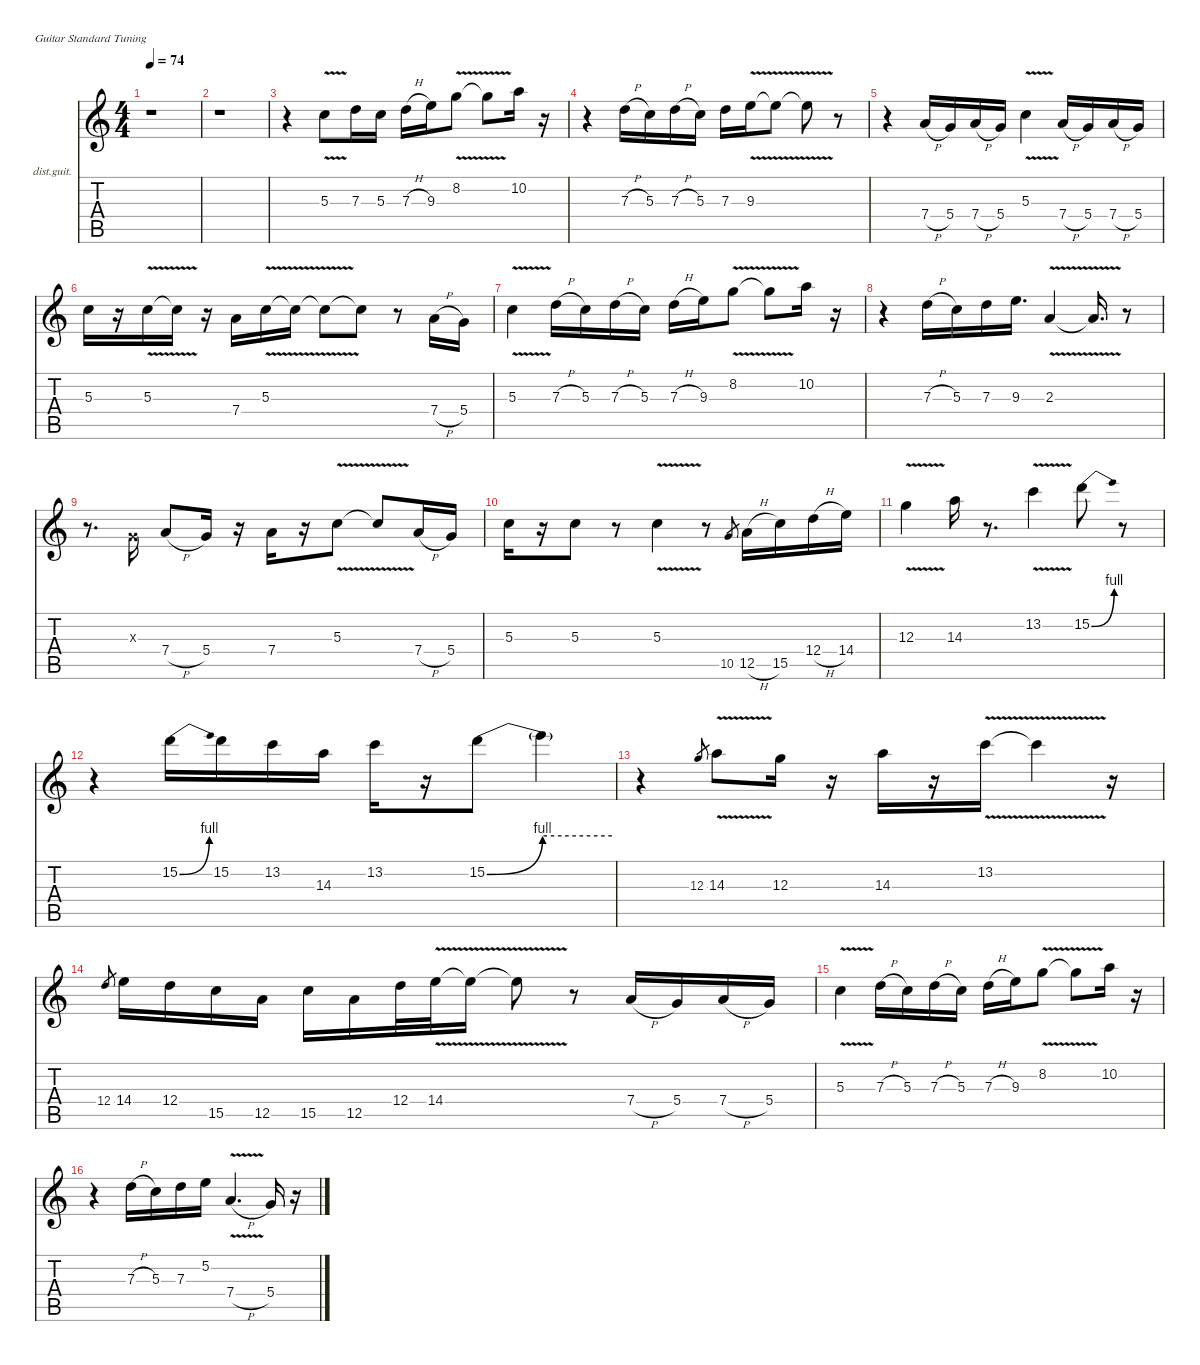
\defaultSystemsLayout 4
\hideDynamics
\bracketExtendMode nobrackets
\firstSystemTrackNameOrientation horizontal
\otherSystemsTrackNameOrientation horizontal
\track ("joe lead " "dist.guit.") {instrument distortionguitar}
\staff {score tabs}
\tuning (E4 B3 G3 D3 A2 E2)
\ts (4 4)
\beaming (8 2 2 2 2)
\tempo 74
\clef g2
\ks c
r.1{dy f instrument distortionguitar beam Down} |
r.1{beam Down} |
r.4{beam Down} 5.3{v}.8{beam Down} 7.3.16{beam Down} 5.3.16{beam Down} 7.3{h}.16{beam Down} 9.3.16{beam Down} 8.2{v}.8{beam Down} 8.2{v t}.8{beam Down} 10.2.16{beam Down} r.16{beam Down} |
r.4{beam Down} 7.3{h}.16{beam Down} 5.3.16{beam Down} 7.3{h}.16{beam Down} 5.3.16{beam Down} 7.3.16{beam Down} 9.3{v}.16{beam Down} 9.3{v t}.8{dy mf beam Down} 9.3{v t}.8{dy f beam Down} r.8{beam Down} |
r.4{beam Down} 7.4{h}.16{beam Up} 5.4.16{beam Up} 7.4{h}.16{beam Up} 5.4.16{beam Up} 5.3{v}.4{beam Down} 7.4{h}.16{beam Up} 5.4.16{beam Up} 7.4{h}.16{beam Up} 5.4.16{beam Up} |
5.3.16{beam Down} r.16{beam Down} 5.3{v}.16{beam Down} 5.3{v t}.16{beam Down} r.16{beam Down} 7.4.16{beam Down} 5.3{v}.16{beam Down} 5.3{v t}.16{dy mf beam Down} 5.3{t}.8{beam Down} 5.3{t}.8{dy f beam Down} r.8{beam Down} 7.4{h}.16{beam Up} 5.4.16{beam Up} |
5.3{v}.4{beam Down} 7.3{h}.16{beam Down} 5.3.16{beam Down} 7.3{h}.16{beam Down} 5.3.16{beam Down} 7.3{h}.16{beam Down} 9.3.16{beam Down} 8.2{v}.8{beam Down} 8.2{v t}.8{beam Down} 10.2.16{beam Down} r.16{beam Down} |
r.4{beam Down} 7.3{h}.16{beam Down} 5.3.16{beam Down} 7.3.16{beam Down} 9.3.16{d beam Down} 2.3{v}.4{beam Up} 2.3{v t}.16{d beam Up} r.8{beam Up} |
r.8{d beam Down} 0.3{x}.16{beam Up} 7.4{h}.8{beam Up} 5.4.16{beam Up} r.16{beam Up} 7.4.16{beam Down} r.16{beam Down} 5.3{v}.8{beam Down} 5.3{v t}.8{beam Up} 7.4{h}.16{beam Up} 5.4.16{beam Up} |
5.3.16{beam Down} r.16{beam Down} 5.3.8{beam Down} r.8{beam Down} 5.3{v}.4{beam Down} r.8{beam Down} 10.5.8{gr dy mf beam Up} 12.5{h}.16{dy f beam Down} 15.5.16{beam Down} 12.4{h}.16{beam Down} 14.4.16{beam Down} |
12.3{v}.4{beam Down} 14.3.16{beam Down} r.8{d beam Down} 13.2{v}.4{beam Down} 15.2{be (bend 0 0 30 4)}.8{beam Down} r.8{beam Down} |
r.4{beam Down} 15.2{be (bend 0 0 30 4)}.16{beam Down} 15.2.16{beam Down} 13.2.16{beam Down} 14.3.16{beam Down} 13.2.16{beam Down} r.16{beam Down} 15.2{be (bend 0 0 60 4)}.8{beam Down} 15.2{be (hold 0 4 60 4) t}.4{beam Down} |
r.4{beam Down} 12.3.8{gr dy mf beam Up} 14.3{v}.8{dy f beam Down} 12.3.16{beam Down} r.16{beam Down} 14.3.16{beam Down} r.16{beam Down} 13.2{v}.16{beam Down} 13.2{v t}.4{beam Down} r.16{beam Down} |
12.4.8{gr dy mf beam Up} 14.4.16{dy f beam Down} 12.4.16{beam Down} 15.5.16{beam Down} 12.5.16{beam Down} 15.5.16{beam Down} 12.5.16{beam Down} 12.4.32{beam Down} 14.4{v}.32{beam Down} 14.4{v t}.16{dy mf beam Down} 14.4{v t}.8{dy f beam Down} r.8{beam Down} 7.4{h}.16{beam Up} 5.4.16{beam Up} 7.4{h}.16{beam Up} 5.4.16{beam Up} |
5.3{v}.4{beam Down} 7.3{h}.16{beam Down} 5.3.16{beam Down} 7.3{h}.16{beam Down} 5.3.16{beam Down} 7.3{h}.16{beam Down} 9.3.16{beam Down} 8.2{v}.8{beam Down} 8.2{v t}.8{beam Down} 10.2.16{beam Down} r.16{beam Down} |
r.4{beam Down} 7.3{h}.16{beam Down} 5.3.16{beam Down} 7.3.16{beam Down} 5.2.16{beam Down} 7.4{v h}.4{d beam Up} 5.4.16{beam Up} r.16{beam Up}
